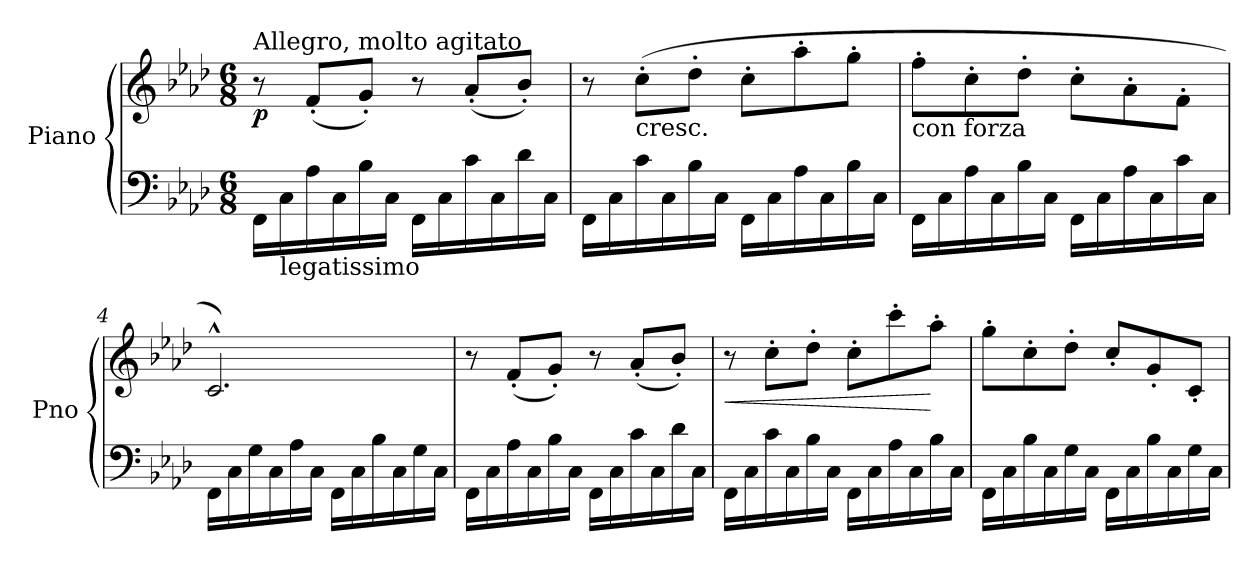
**kern	**kern	**dynam
*part1	*part1	*part1
*staff2	*staff1	*staff1/2
*I"Piano	*	*
*I'Pno	*	*
*clefF4	*clefG2	*
*k[b-e-a-d-]	*k[b-e-a-d-]	*
*A-:	*A-:	*
*M6/8	*M6/8	*
=1	=1	=1
!	!LO:TX:a:t=Allegro, molto agitato	!
!	!	!LO:DY:b
16FF\LL	8r	p
!LO:TX:b:t=legatissimo	!	!
16C\	.	.
16A-\	(8f'/L	.
16C\	.	.
16B-\	8g'/J)	.
16C\JJ	.	.
16FF\LL	8r	.
16C\	.	.
16c\	(8a-'/L	.
16C\	.	.
16d-\	8b-'/J)	.
16C\JJ	.	.
=2	=2	=2
16FF\LL	8r	.
16C\	.	.
!	!LO:TX:b:t=cresc.	!
16c\	(8cc'\L	.
16C\	.	.
16B-\	8dd-'\J	.
16C\JJ	.	.
16FF\LL	8cc'\L	.
16C\	.	.
16A-\	8aa-'\	.
16C\	.	.
16B-\	8gg'\J	.
16C\JJ	.	.
=3	=3	=3
!	!LO:TX:b:t=con forza	!
16FF\LL	8ff'\L	.
16C\	.	.
16A-\	8cc'\	.
16C\	.	.
16B-\	8dd-'\J	.
16C\JJ	.	.
16FF\LL	8cc'\L	.
16C\	.	.
16A-\	8a-'\	.
16C\	.	.
16c\	8f'\J	.
16C\JJ	.	.
=4	=4	=4
16FF\LL	2.c^^/)	.
16C\	.	.
16G\	.	.
16C\	.	.
16A-\	.	.
16C\JJ	.	.
16FF\LL	.	.
16C\	.	.
16B-\	.	.
16C\	.	.
16G\	.	.
16C\JJ	.	.
!!LO:LB:g=z
=5	=5	=5
16FF\LL	8r	.
16C\	.	.
16A-\	(8f'/L	.
16C\	.	.
16B-\	8g'/J)	.
16C\JJ	.	.
16FF\LL	8r	.
16C\	.	.
16c\	(8a-'/L	.
16C\	.	.
16d-\	8b-'/J)	.
16C\JJ	.	.
=6	=6	=6
!	!	!LO:HP:b
16FF\LL	8r	<
16C\	.	.
16c\	8cc'\L	.
16C\	.	.
16B-\	8dd-'\J	.
16C\JJ	.	.
16FF\LL	8cc'\L	.
16C\	.	.
16A-\	8ccc'\	.
16C\	.	.
16B-\	8aa-'\J	[
16C\JJ	.	.
=7	=7	=7
16FF\LL	8gg'\L	.
16C\	.	.
16B-\	8cc'\	.
16C\	.	.
16G\	8dd-'\J	.
16C\JJ	.	.
16FF\LL	8cc'/L	.
16C\	.	.
16B-\	8g'/	.
16C\	.	.
16G\	8c'/J	.
16C\JJ	.	.
=	=	=
*-	*-	*-
